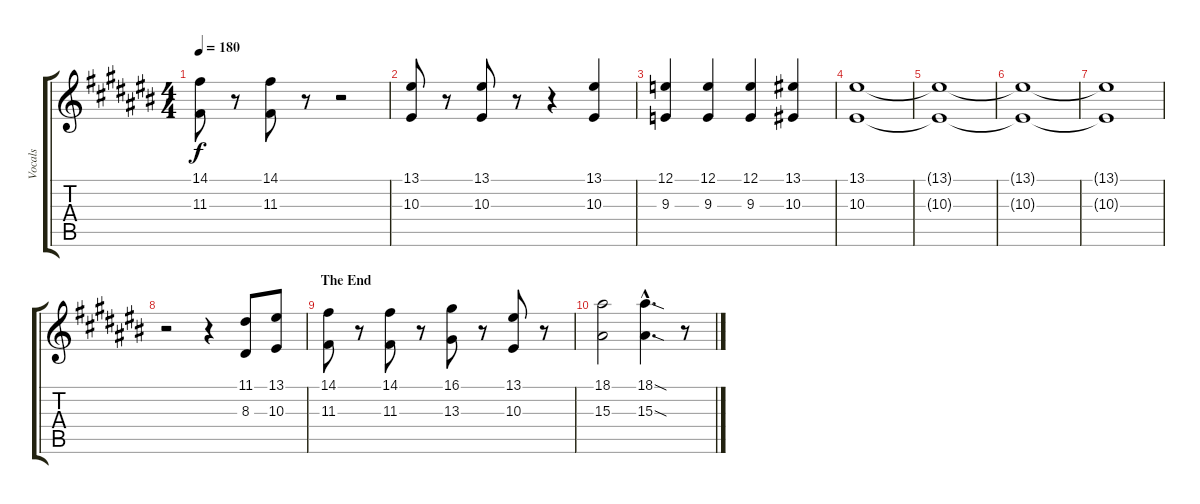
\track ("Vocals" "Vocals") {instrument lead2sawtooth}
\staff {score tabs}
\tuning (E4 B3 G3 D3 A2 E2) {hide}
\ts (4 4)
\tempo 180
\clef g2
\ks a#minor
(14.1 11.3).8{dy f} r.8 (14.1 11.3).8 r.8 r.2 |
(13.1 10.3).8 r.8 (13.1 10.3).8 r.8 r.4 (13.1 10.3).4 |
(12.1 9.3).4 (12.1 9.3).4 (12.1 9.3).4 (13.1 10.3).4 |
(13.1 10.3).1 |
(13.1{t} 10.3{t}).1 |
(13.1{t} 10.3{t}).1{volume 0} |
(13.1{t} 10.3{t}).1 |
r.2 r.4 (11.1 8.3).8{volume 16} (13.1 10.3).8 |
\section ("" "The End")
(14.1 11.3).8 r.8 (14.1 11.3).8 r.8 (16.1 13.3).8 r.8 (13.1 10.3).8 r.8 |
(18.1 15.3).2 (18.1{sod hac} 15.3{sod hac}).4{d} r.8
